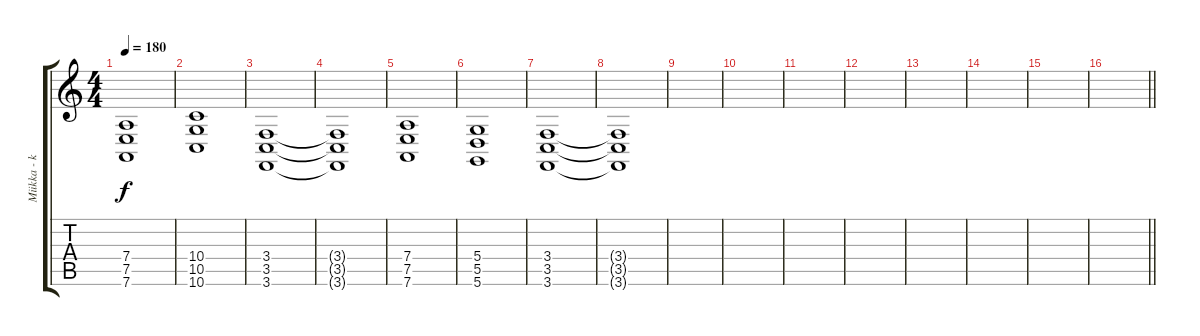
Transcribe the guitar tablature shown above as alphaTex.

\track ("Miikka - keys" "Miikka - k") {instrument electricpiano1}
\staff {score tabs}
\tuning (E4 B3 G3 D3 A2 D2) {hide}
\ts (4 4)
\tempo 180
\clef g2
\ks c
(7.4 7.5 7.6).1{dy f} |
(10.4 10.5 10.6).1 |
(3.4 3.5 3.6).1 |
(3.4{t} 3.5{t} 3.6{t}).1 |
(7.4 7.5 7.6).1 |
(5.4 5.5 5.6).1 |
(3.4 3.5 3.6).1 |
(3.4{t} 3.5{t} 3.6{t}).1 |
|
|
|
|
|
|
|
\barLineRight lightlight
